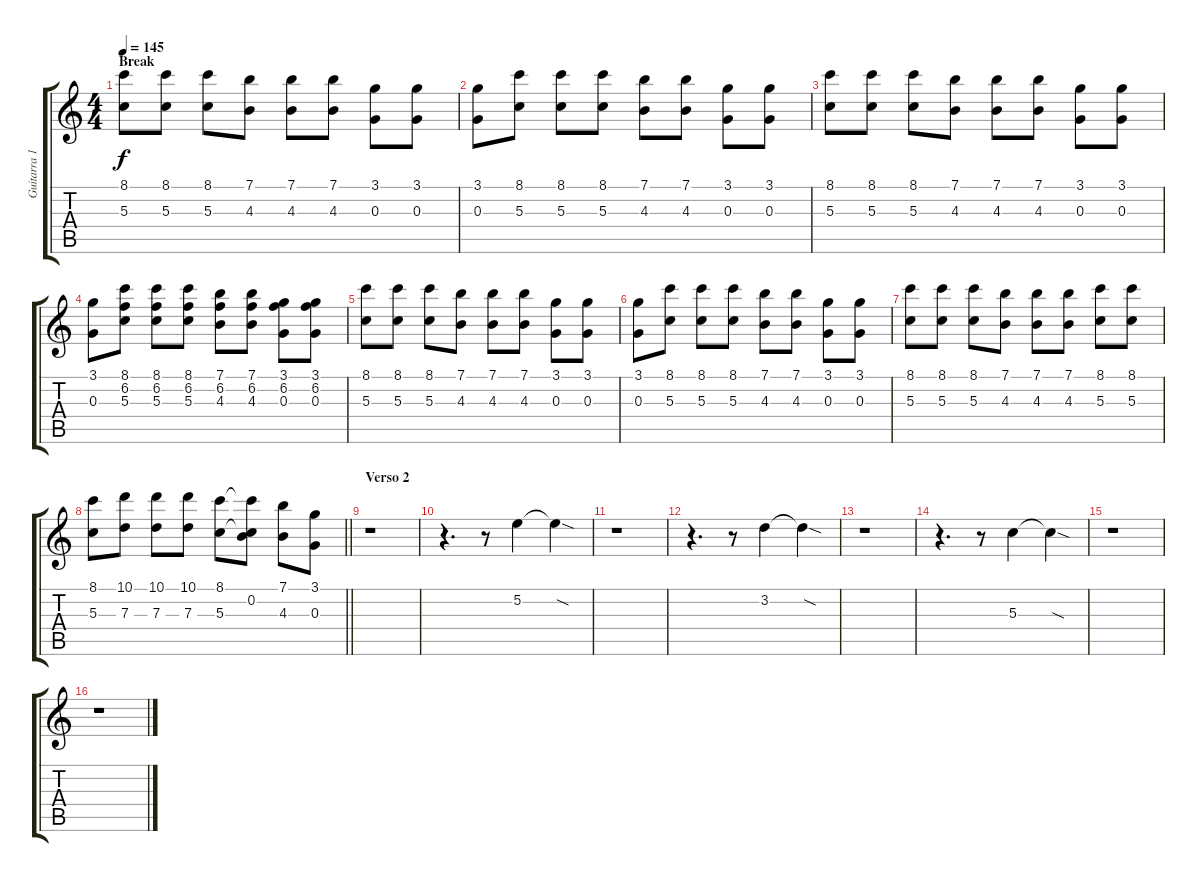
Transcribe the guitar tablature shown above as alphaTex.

\track ("Guitarra 1" "Guitarra 1") {instrument acousticguitarsteel}
\staff {score tabs}
\tuning (E4 B3 G3 D3 A2 E2) {hide}
\ts (4 4)
\section ("" "Break")
\tempo 145
\clef g2
\ks c
(8.1 5.3).8{dy f} (8.1 5.3).8 (8.1 5.3).8 (7.1 4.3).8 (7.1 4.3).8 (7.1 4.3).8 (3.1 0.3).8 (3.1 0.3).8 |
(3.1 0.3).8 (8.1 5.3).8 (8.1 5.3).8 (8.1 5.3).8 (7.1 4.3).8 (7.1 4.3).8 (3.1 0.3).8 (3.1 0.3).8 |
(8.1 5.3).8 (8.1 5.3).8 (8.1 5.3).8 (7.1 4.3).8 (7.1 4.3).8 (7.1 4.3).8 (3.1 0.3).8 (3.1 0.3).8 |
(3.1 0.3).8 (8.1 6.2 5.3).8 (8.1 6.2 5.3).8 (8.1 6.2 5.3).8 (7.1 6.2 4.3).8 (7.1 6.2 4.3).8 (3.1 6.2 0.3).8 (3.1 6.2 0.3).8 |
(8.1 5.3).8 (8.1 5.3).8 (8.1 5.3).8 (7.1 4.3).8 (7.1 4.3).8 (7.1 4.3).8 (3.1 0.3).8 (3.1 0.3).8 |
(3.1 0.3).8 (8.1 5.3).8 (8.1 5.3).8 (8.1 5.3).8 (7.1 4.3).8 (7.1 4.3).8 (3.1 0.3).8 (3.1 0.3).8 |
(8.1 5.3).8 (8.1 5.3).8 (8.1 5.3).8 (7.1 4.3).8 (7.1 4.3).8 (7.1 4.3).8 (8.1 5.3).8 (8.1 5.3).8 |
\barLineRight lightlight
(8.1 5.3).8 (10.1 7.3).8 (10.1 7.3).8 (10.1 7.3).8 (8.1 5.3).8 (8.1{t} 0.2 5.3{t}).8 (7.1 4.3).8 (3.1 0.3).8 |
\section ("" "Verso 2")
r.1 |
r.4{d} r.8 5.2.4 5.2{sod t}.4 |
r.1 |
r.4{d} r.8 3.2.4 3.2{sod t}.4 |
r.1 |
r.4{d} r.8 5.3.4 5.3{sod t}.4 |
r.1 |
r.1
